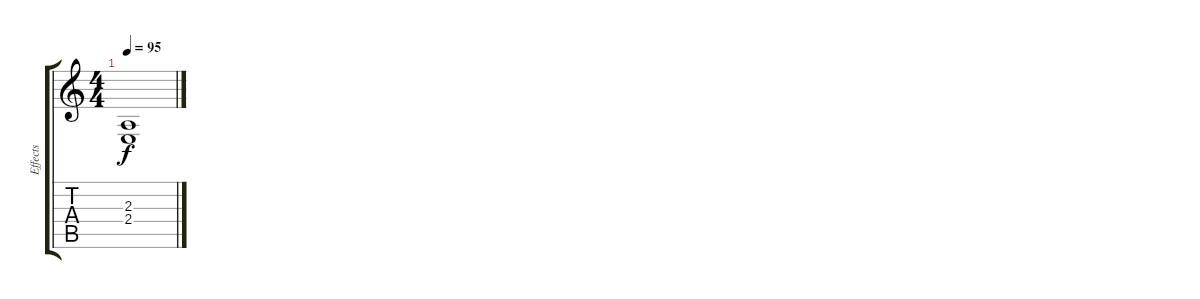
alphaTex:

\track ("Effects" "Effects") {instrument seashore}
\staff {score tabs}
\tuning (E4 B3 G3 D3 A2 E2) {hide}
\ts (4 4)
\tempo 95
\clef g2
\ks c
(2.3{t} 2.4{t}).1{dy f}
